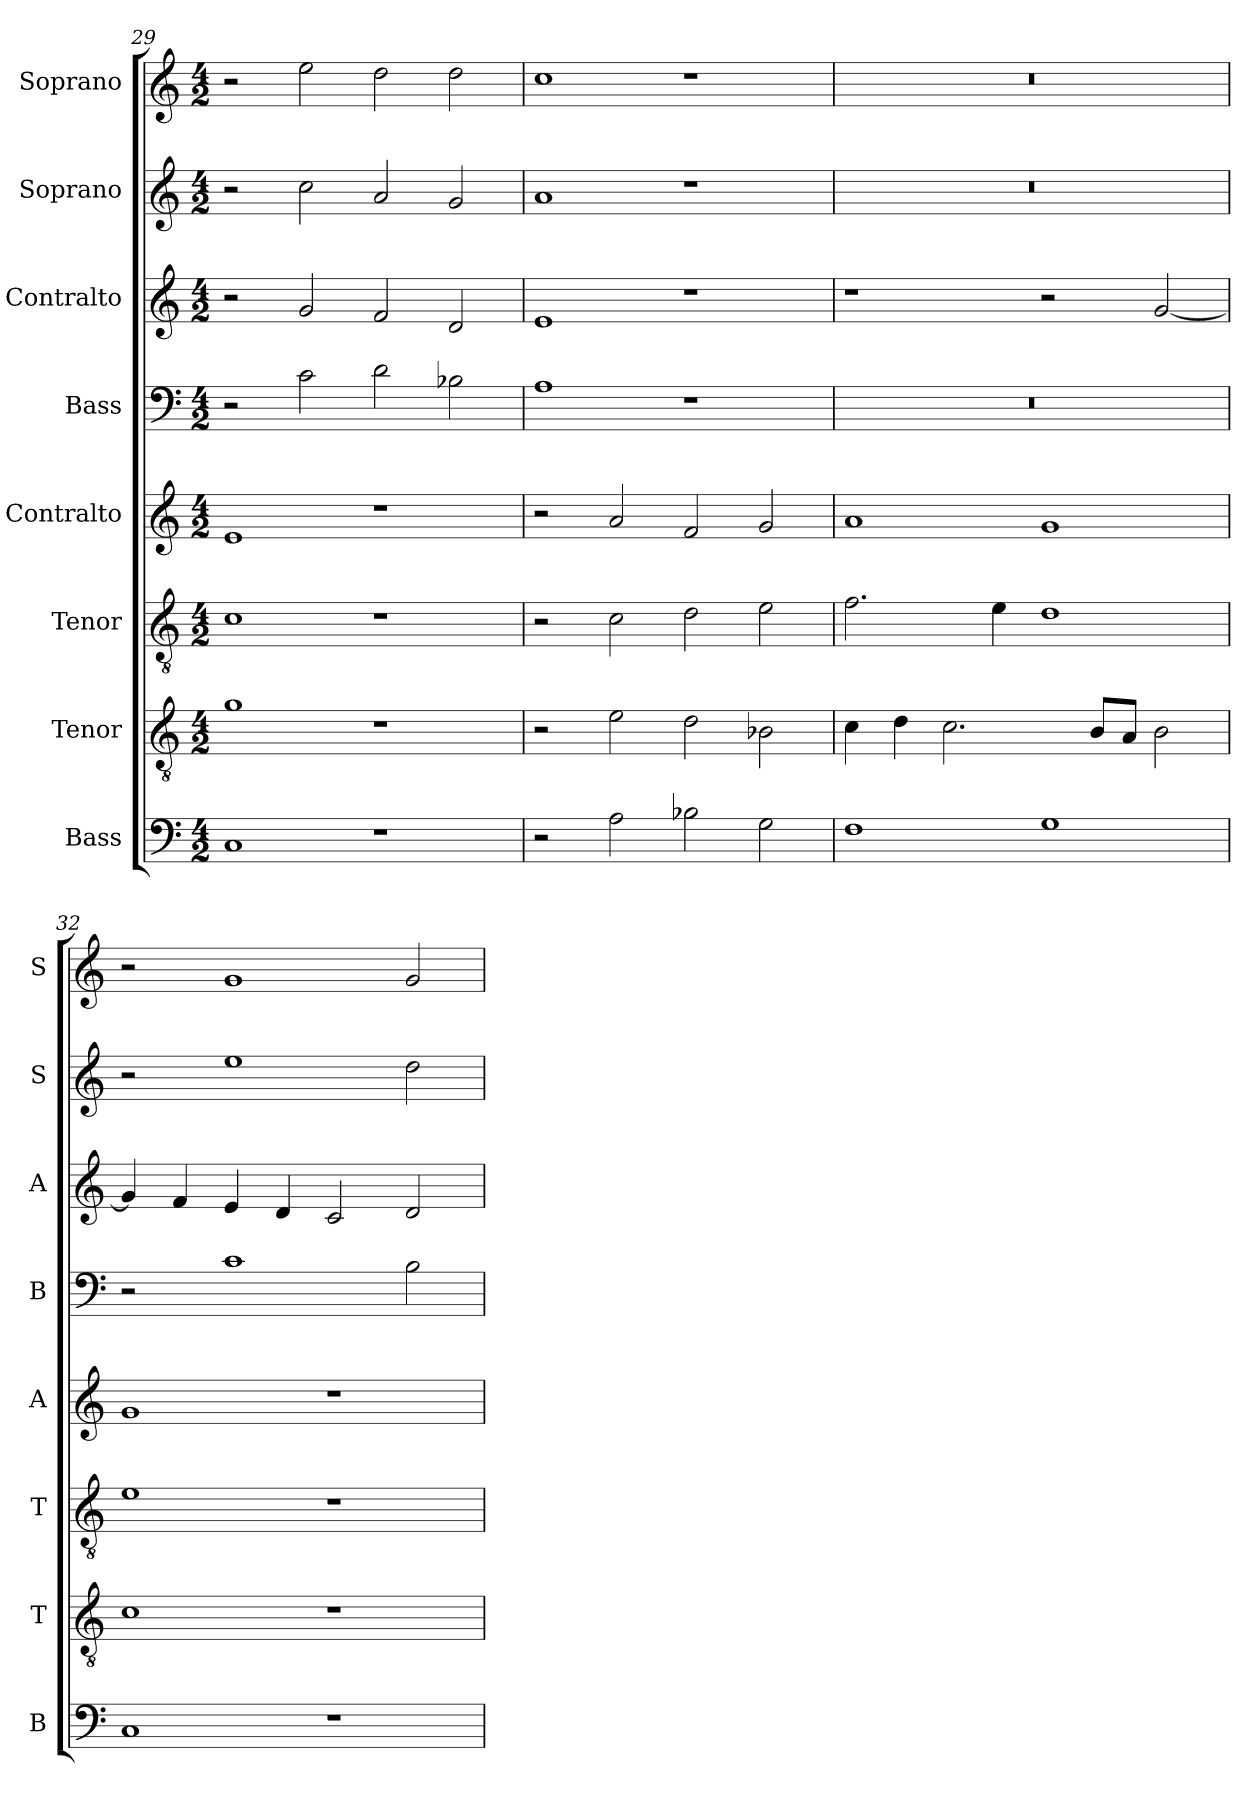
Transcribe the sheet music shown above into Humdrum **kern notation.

**kern	**kern	**kern	**kern	**kern	**kern	**kern	**kern
*part8	*part7	*part6	*part5	*part4	*part3	*part2	*part1
*staff8	*staff7	*staff6	*staff5	*staff4	*staff3	*staff2	*staff1
*I"Bass	*I"Tenor	*I"Tenor	*I"Contralto	*I"Bass	*I"Contralto	*I"Soprano	*I"Soprano
*I'B	*I'T	*I'T	*I'A	*I'B	*I'A	*I'S	*I'S
*clefF4	*clefGv2	*clefGv2	*clefG2	*clefF4	*clefG2	*clefG2	*clefG2
*k[]	*k[]	*k[]	*k[]	*k[]	*k[]	*k[]	*k[]
*G:mix	*G:mix	*G:mix	*G:mix	*G:mix	*G:mix	*G:mix	*G:mix
*M4/2	*M4/2	*M4/2	*M4/2	*M4/2	*M4/2	*M4/2	*M4/2
=29	=29	=29	=29	=29	=29	=29	=29
1C	1g	1c	1e	2r	2r	2r	2r
.	.	.	.	2c	2g	2cc	2ee
1r	1r	1r	1r	2d	2f	2a	2dd
.	.	.	.	2B-X	2d	2g	2dd
=30	=30	=30	=30	=30	=30	=30	=30
2r	2r	2r	2r	1A	1e	1a	1cc
2A	2e	2c	2a	.	.	.	.
2B-X	2d	2d	2f	1r	1r	1r	1r
2G	2B-X	2e	2g	.	.	.	.
=31	=31	=31	=31	=31	=31	=31	=31
1F	4c	2.f	1a	0r	1r	0r	0r
.	4d	.	.	.	.	.	.
.	2.c	.	.	.	.	.	.
.	.	4e	.	.	.	.	.
1G	.	1d	1g	.	2r	.	.
.	8B/L	.	.	.	.	.	.
.	8A/J	.	.	.	.	.	.
.	2B	.	.	.	[2g	.	.
=32	=32	=32	=32	=32	=32	=32	=32
1C	1c	1e	1g	2r	4g]	2r	2r
.	.	.	.	.	4f	.	.
.	.	.	.	1c	4e	1ee	1g
.	.	.	.	.	4d	.	.
1r	1r	1r	1r	.	2c	.	.
.	.	.	.	2B	2d	2dd	2g
=	=	=	=	=	=	=	=
*-	*-	*-	*-	*-	*-	*-	*-
